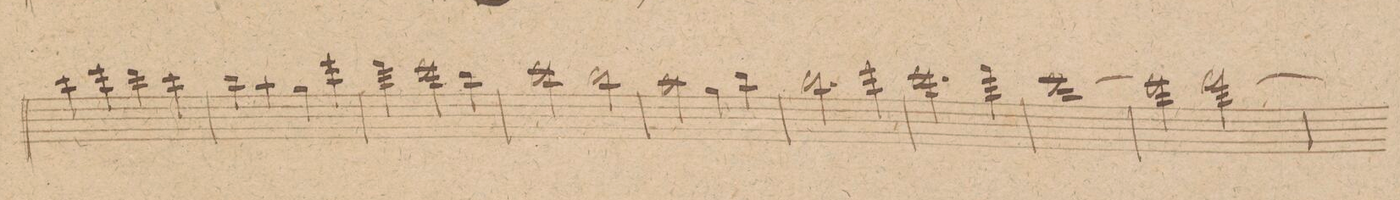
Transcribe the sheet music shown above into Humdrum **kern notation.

**kern	**dynam
*I"Flauto. 1mo	*
*clefG2	*
*k[f#c#g#]	*
*met(c|)	*
*M2/2	*
4ccc#\	.
4eee\	.
4ddd\	.
4ccc#\	.
=207	=207
4bb\	.
4aa\	.
4gg#\	.
4eee\	.
=208	=208
4fff#\	.
2eee\	.
4bb\	.
=209	=209
2ccc#\	.
2bb\	.
=210	=210
2aa\	.
4gg#\	.
4bb\	.
=211	=211
2.bb\	.
4eee\	.
=212	=212
2.eee\	.
4fff#\	.
=213	=213
[1eee	.
=214	=214
2eee\]	.
[2fff#\	.
=215	=215
*-	*-
